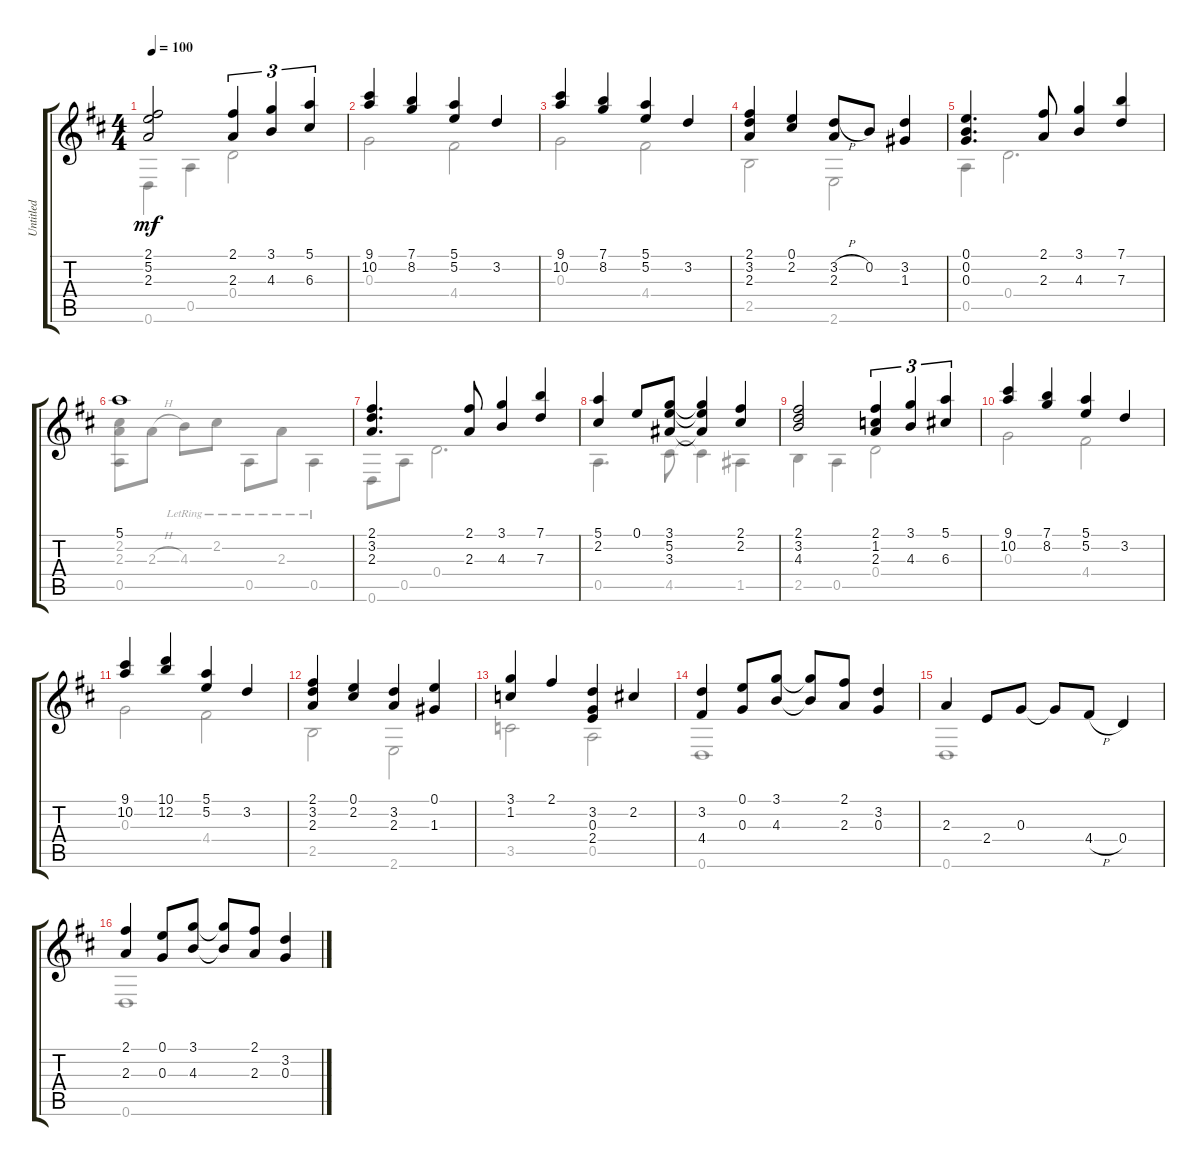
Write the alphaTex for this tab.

\track ("Untitled" "Untitled") {instrument acousticguitarnylon}
\staff {score tabs}
\tuning (E4 B3 G3 D3 A2 D2) {hide}
\voice
\ts (4 4)
\tempo 100
\clef g2
\ks d
(2.1 5.2 2.3).2{dy mf} (2.1 2.3).4{tu (3 2)} (3.1 4.3).4{tu (3 2)} (5.1 6.3).4{tu (3 2)} |
(9.1 10.2).4 (7.1 8.2).4 (5.1 5.2).4 3.2.4 |
(9.1 10.2).4 (7.1 8.2).4 (5.1 5.2).4 3.2.4 |
(2.1 3.2 2.3).4 (0.1 2.2).4 (3.2{h} 2.3).8 0.2.8 (3.2 1.3).4 |
(0.1 0.2 0.3).4{d} (2.1 2.3).8 (3.1 4.3).4 (7.1 7.3).4 |
5.1.1 |
(2.1 3.2 2.3).4{d} (2.1 2.3).8 (3.1 4.3).4 (7.1 7.3).4 |
(5.1 2.2).4 0.1.8 (3.1 5.2 3.3).8 (3.1{t} 5.2{t} 3.3{t}).4 (2.1 2.2).4 |
(2.1 3.2 4.3).2 (2.1 1.2 2.3).4{tu (3 2)} (3.1 4.3).4{tu (3 2)} (5.1 6.3).4{tu (3 2)} |
(9.1 10.2).4 (7.1 8.2).4 (5.1 5.2).4 3.2.4 |
(9.1 10.2).4 (10.1 12.2).4 (5.1 5.2).4 3.2.4 |
(2.1 3.2 2.3).4 (0.1 2.2).4 (3.2 2.3).4 (0.1 1.3).4 |
(3.1 1.2).4 2.1.4 (3.2 0.3 2.4).4 2.2.4 |
(3.2 4.4).4 (0.1 0.3).8 (3.1 4.3).8 (3.1{t} 4.3{t}).8 (2.1 2.3).8 (3.2 0.3).4 |
2.3.4 2.4.8 0.3.8 0.3{t}.8 4.4{h}.8 0.4.4 |
(2.1 2.3).4 (0.1 0.3).8 (3.1 4.3).8 (3.1{t} 4.3{t}).8 (2.1 2.3).8 (3.2 0.3).4
\voice
\clef g2
\ottava regular
\simile none
\ks d
0.6.4{dy mf} 0.5.4 0.4.2 |
0.3.2 4.4.2 |
0.3.2 4.4.2 |
2.5.2 2.6.2 |
0.5.4 0.4.2{d} |
(2.2 2.3 0.5).8 2.3{h}.8 4.3{lr}.8 2.2{lr}.8 0.5{lr}.8 2.3{lr}.8 0.5{lr}.4 |
0.6.8 0.5.8 0.4.2{d} |
0.5.4{d} 4.5.8 4.5{t}.4 1.5.4 |
2.5.4 0.5.4 0.4.2 |
0.3.2 4.4.2 |
0.3.2 4.4.2 |
2.5.2 2.6.2 |
3.5.2 0.5.2 |
0.6.1 |
0.6.1 |
0.6.1
